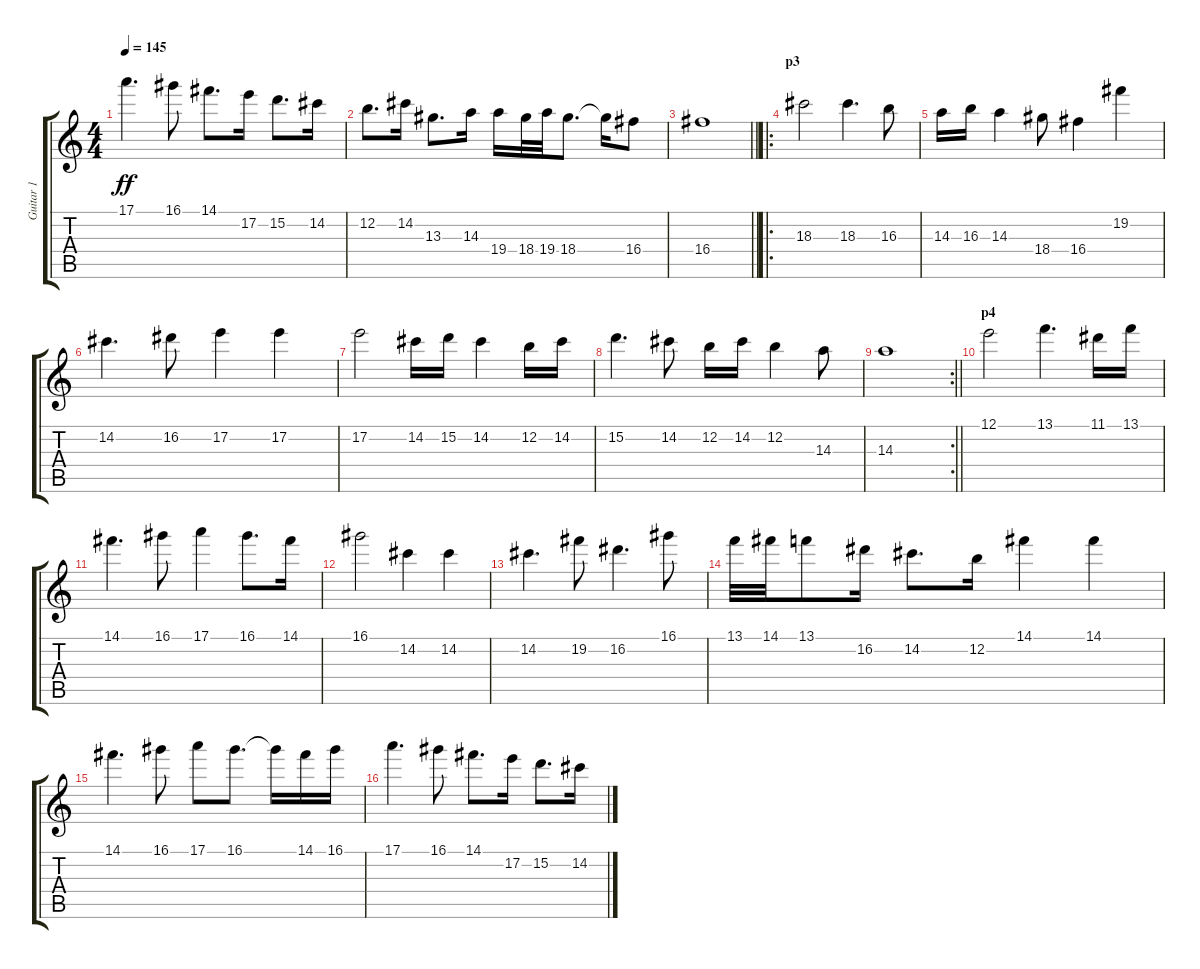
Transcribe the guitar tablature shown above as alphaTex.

\track ("Guitar 1" "Guitar 1") {instrument overdrivenguitar}
\staff {score tabs}
\tuning (E4 B3 G3 D3 A2 E2) {hide}
\ts (4 4)
\tempo 145
\clef g2
\ks c
17.1.4{d dy ff} 16.1.8 14.1.8{d} 17.2.16 15.2.8{d} 14.2.16 |
12.2.8{d} 14.2.16 13.3.8{d} 14.3.16 19.4.16 18.4.32 19.4.32 18.4.8{d} 18.4{t}.16 16.4.8 |
\barLineRight lightlight
16.4.1 |
\ro
\section ("" "p3")
18.3.2 18.3.4{d} 16.3.8 |
14.3.16 16.3.16 14.3.4 18.4.8 16.4.4 19.2.4 |
14.2.4{d} 16.2.8 17.2.4 17.2.4 |
17.2.2 14.2.16 15.2.16 14.2.4 12.2.16 14.2.16 |
15.2.4{d} 14.2.8 12.2.16 14.2.16 12.2.4 14.3.8 |
\rc 2
\barLineRight lightlight
14.3.1 |
\section ("" "p4")
12.1.2 13.1.4{d} 11.1.16 13.1.16 |
14.1.4{d} 16.1.8 17.1.4 16.1.8{d} 14.1.16 |
16.1.2 14.2.4 14.2.4 |
14.2.4{d} 19.2.8 16.2.4{d} 16.1.8 |
13.1.32 14.1.32 13.1.8 16.2.16 14.2.8{d} 12.2.16 14.1.4 14.1.4 |
14.1.4{d} 16.1.8 17.1.8 16.1.8{d} 16.1{t}.16 14.1.16 16.1.16 |
17.1.4{d} 16.1.8 14.1.8{d} 17.2.16 15.2.8{d} 14.2.16
